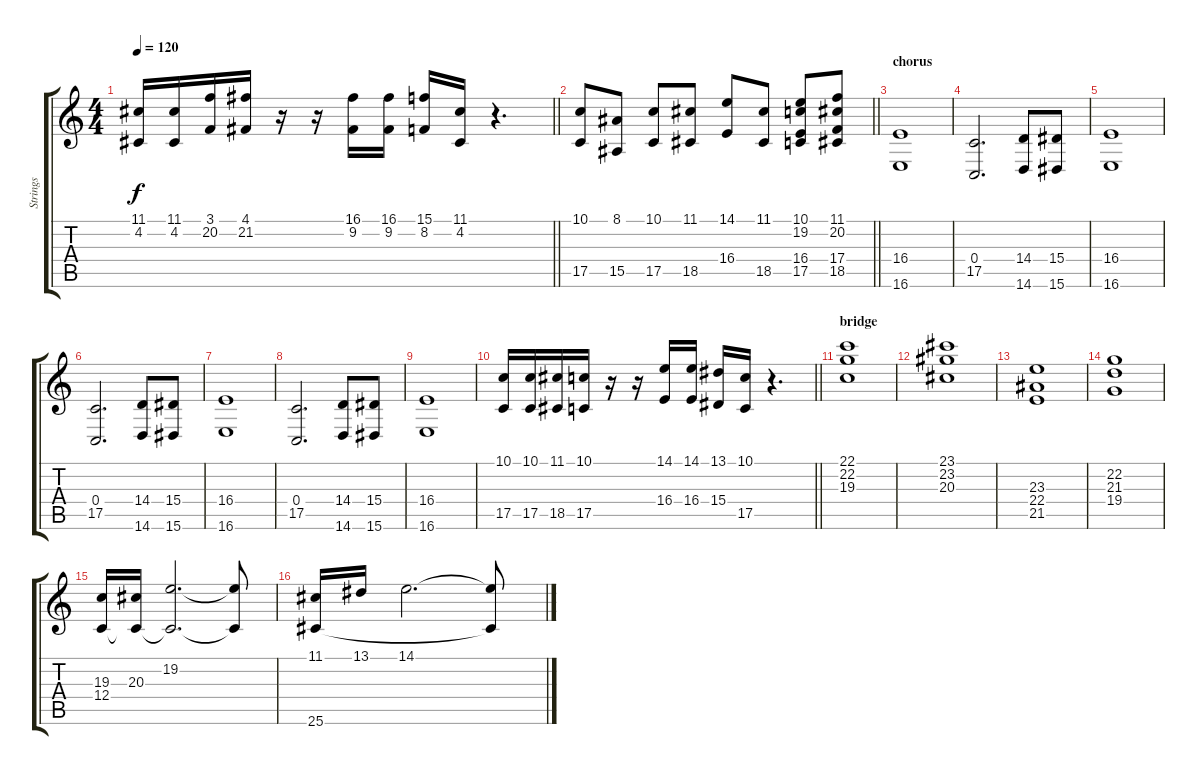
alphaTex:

\track ("Strings" "Strings") {instrument stringensemble1}
\staff {score tabs}
\tuning (D4 A3 F3 C3 G2 C2) {hide}
\ts (4 4)
\tempo 120
\clef g2
\barLineRight lightlight
\ks c
(11.1 4.2).16{dy f} (11.1 4.2).16 (3.1 20.2).16 (4.1 21.2).16 r.16 r.16 (16.1 9.2).16 (16.1 9.2).16 (15.1 8.2).16 (11.1 4.2).16 r.4{d} |
\barLineRight lightlight
(10.1 17.5).8 (8.1 15.5).8 (10.1 17.5).8 (11.1 18.5).8 (14.1 16.4).8 (11.1 18.5).8 (10.1 19.2 16.4 17.5).8 (11.1 20.2 17.4 18.5).8 |
\section ("" "chorus")
(16.4 16.6).1 |
(0.4 17.5).2{d} (14.4 14.6).8 (15.4 15.6).8 |
(16.4 16.6).1 |
(0.4 17.5).2{d} (14.4 14.6).8 (15.4 15.6).8 |
(16.4 16.6).1 |
(0.4 17.5).2{d} (14.4 14.6).8 (15.4 15.6).8 |
(16.4 16.6).1 |
\barLineRight lightlight
(10.1 17.5).16 (10.1 17.5).16 (11.1 18.5).16 (10.1 17.5).16 r.16 r.16 (14.1 16.4).16 (14.1 16.4).16 (13.1 15.4).16 (10.1 17.5).16 r.4{d} |
\section ("" "bridge")
(22.1 22.2 19.3).1 |
(23.1 23.2 20.3).1 |
(23.3 22.4 21.5).1 |
(22.2 21.3 19.4).1 |
(19.3 12.4).16 (20.3 12.4{t}).16 (19.2 12.4{t}).2{d} (19.2{t} 12.4{t}).8 |
(11.1 25.6).16 13.1.16 14.1.2{d} (14.1{t} 25.6{t}).8
